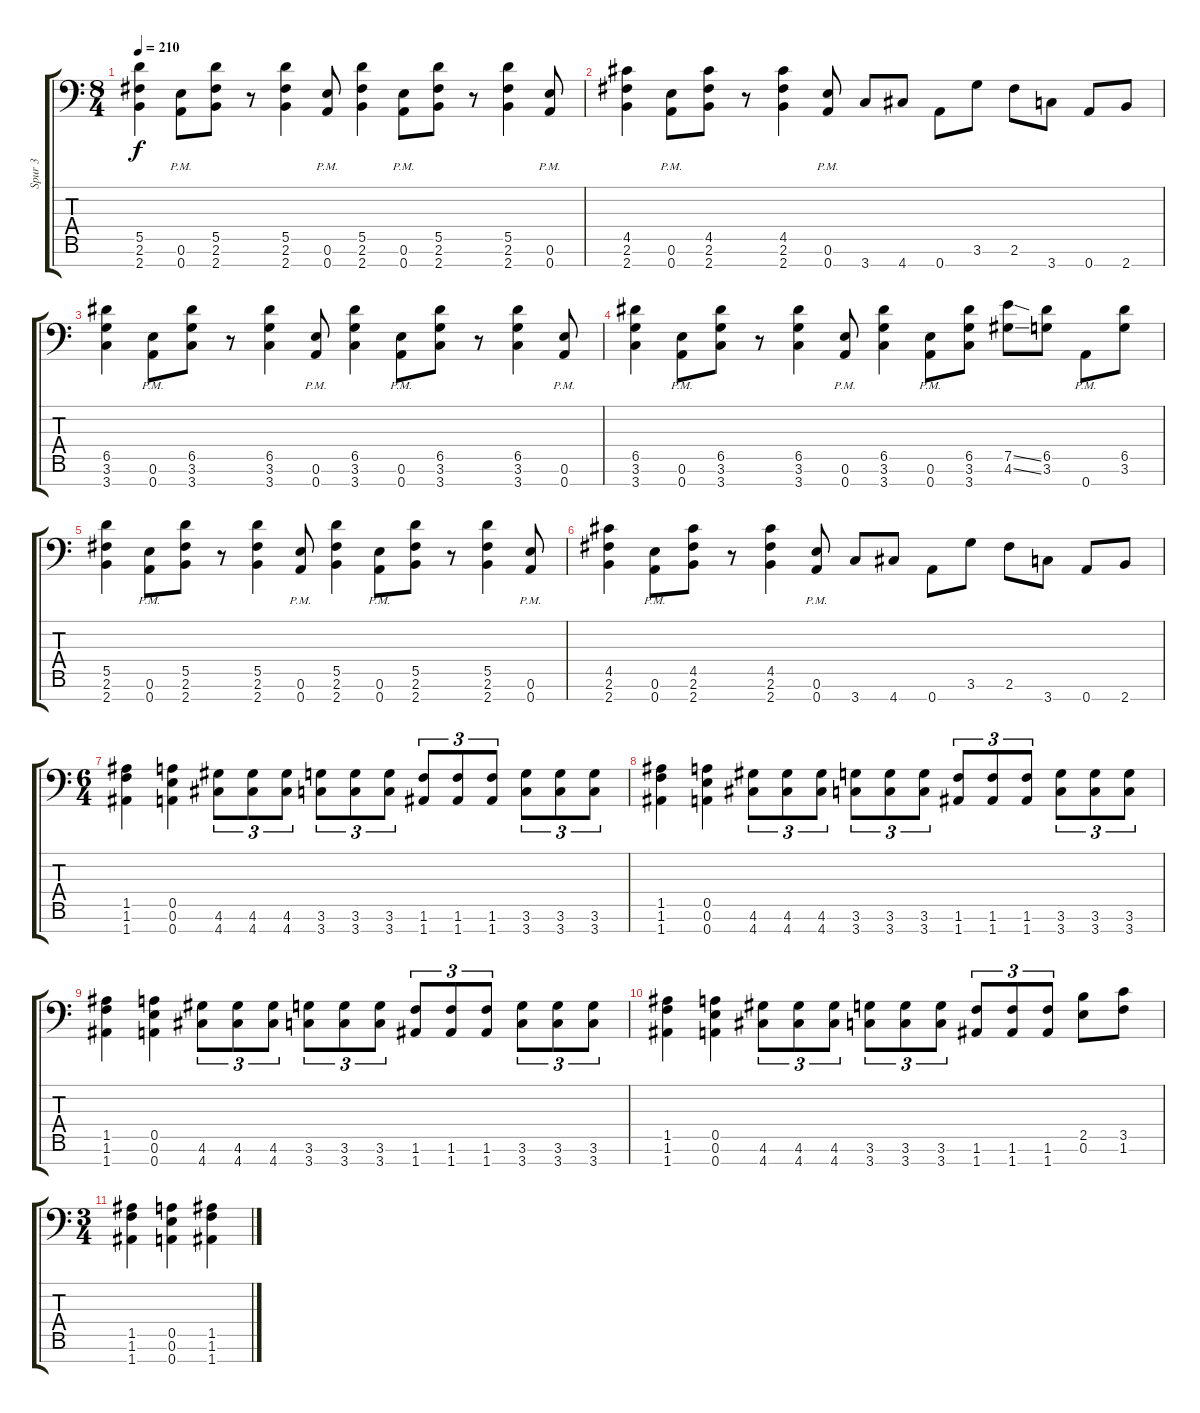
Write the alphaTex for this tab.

\track ("Spur 3" "Spur 3") {instrument distortionguitar}
\staff {score tabs}
\tuning (E4 B3 G3 D3 A2 E2 A1) {hide}
\ts (8 4)
\tempo 210
\clef f4
\ks c
(5.5 2.6 2.7).4{dy f} (0.6{pm} 0.7{pm}).8 (5.5 2.6 2.7).8 r.8 (5.5 2.6 2.7).4 (0.6{pm} 0.7{pm}).8 (5.5 2.6 2.7).4 (0.6{pm} 0.7{pm}).8 (5.5 2.6 2.7).8 r.8 (5.5 2.6 2.7).4 (0.6{pm} 0.7{pm}).8 |
(4.5 2.6 2.7).4 (0.6{pm} 0.7{pm}).8 (4.5 2.6 2.7).8 r.8 (4.5 2.6 2.7).4 (0.6{pm} 0.7{pm}).8 3.7.8 4.7.8 0.7.8 3.6.8 2.6.8 3.7.8 0.7.8 2.7.8 |
(6.5 3.6 3.7).4 (0.6{pm} 0.7{pm}).8 (6.5 3.6 3.7).8 r.8 (6.5 3.6 3.7).4 (0.6{pm} 0.7{pm}).8 (6.5 3.6 3.7).4 (0.6{pm} 0.7{pm}).8 (6.5 3.6 3.7).8 r.8 (6.5 3.6 3.7).4 (0.6{pm} 0.7{pm}).8 |
(6.5 3.6 3.7).4 (0.6{pm} 0.7{pm}).8 (6.5 3.6 3.7).8 r.8 (6.5 3.6 3.7).4 (0.6{pm} 0.7{pm}).8 (6.5 3.6 3.7).4 (0.6{pm} 0.7{pm}).8 (6.5 3.6 3.7).8 (7.5{ss} 4.6{ss}).8 (6.5 3.6).8 0.7{pm}.8 (6.5 3.6).8 |
(5.5 2.6 2.7).4 (0.6{pm} 0.7{pm}).8 (5.5 2.6 2.7).8 r.8 (5.5 2.6 2.7).4 (0.6{pm} 0.7{pm}).8 (5.5 2.6 2.7).4 (0.6{pm} 0.7{pm}).8 (5.5 2.6 2.7).8 r.8 (5.5 2.6 2.7).4 (0.6{pm} 0.7{pm}).8 |
(4.5 2.6 2.7).4 (0.6{pm} 0.7{pm}).8 (4.5 2.6 2.7).8 r.8 (4.5 2.6 2.7).4 (0.6{pm} 0.7{pm}).8 3.7.8 4.7.8 0.7.8 3.6.8 2.6.8 3.7.8 0.7.8 2.7.8 |
\ts (6 4)
(1.5 1.6 1.7).4 (0.5 0.6 0.7).4 (4.6 4.7).8{tu (3 2)} (4.6 4.7).8{tu (3 2)} (4.6 4.7).8{tu (3 2)} (3.6 3.7).8{tu (3 2)} (3.6 3.7).8{tu (3 2)} (3.6 3.7).8{tu (3 2)} (1.6 1.7).8{tu (3 2)} (1.6 1.7).8{tu (3 2)} (1.6 1.7).8{tu (3 2)} (3.6 3.7).8{tu (3 2)} (3.6 3.7).8{tu (3 2)} (3.6 3.7).8{tu (3 2)} |
(1.5 1.6 1.7).4 (0.5 0.6 0.7).4 (4.6 4.7).8{tu (3 2)} (4.6 4.7).8{tu (3 2)} (4.6 4.7).8{tu (3 2)} (3.6 3.7).8{tu (3 2)} (3.6 3.7).8{tu (3 2)} (3.6 3.7).8{tu (3 2)} (1.6 1.7).8{tu (3 2)} (1.6 1.7).8{tu (3 2)} (1.6 1.7).8{tu (3 2)} (3.6 3.7).8{tu (3 2)} (3.6 3.7).8{tu (3 2)} (3.6 3.7).8{tu (3 2)} |
(1.5 1.6 1.7).4 (0.5 0.6 0.7).4 (4.6 4.7).8{tu (3 2)} (4.6 4.7).8{tu (3 2)} (4.6 4.7).8{tu (3 2)} (3.6 3.7).8{tu (3 2)} (3.6 3.7).8{tu (3 2)} (3.6 3.7).8{tu (3 2)} (1.6 1.7).8{tu (3 2)} (1.6 1.7).8{tu (3 2)} (1.6 1.7).8{tu (3 2)} (3.6 3.7).8{tu (3 2)} (3.6 3.7).8{tu (3 2)} (3.6 3.7).8{tu (3 2)} |
(1.5 1.6 1.7).4 (0.5 0.6 0.7).4 (4.6 4.7).8{tu (3 2)} (4.6 4.7).8{tu (3 2)} (4.6 4.7).8{tu (3 2)} (3.6 3.7).8{tu (3 2)} (3.6 3.7).8{tu (3 2)} (3.6 3.7).8{tu (3 2)} (1.6 1.7).8{tu (3 2)} (1.6 1.7).8{tu (3 2)} (1.6 1.7).8{tu (3 2)} (2.5 0.6).8 (3.5 1.6).8 |
\ts (3 4)
(1.5 1.6 1.7).4 (0.5 0.6 0.7).4 (1.5 1.6 1.7).4
